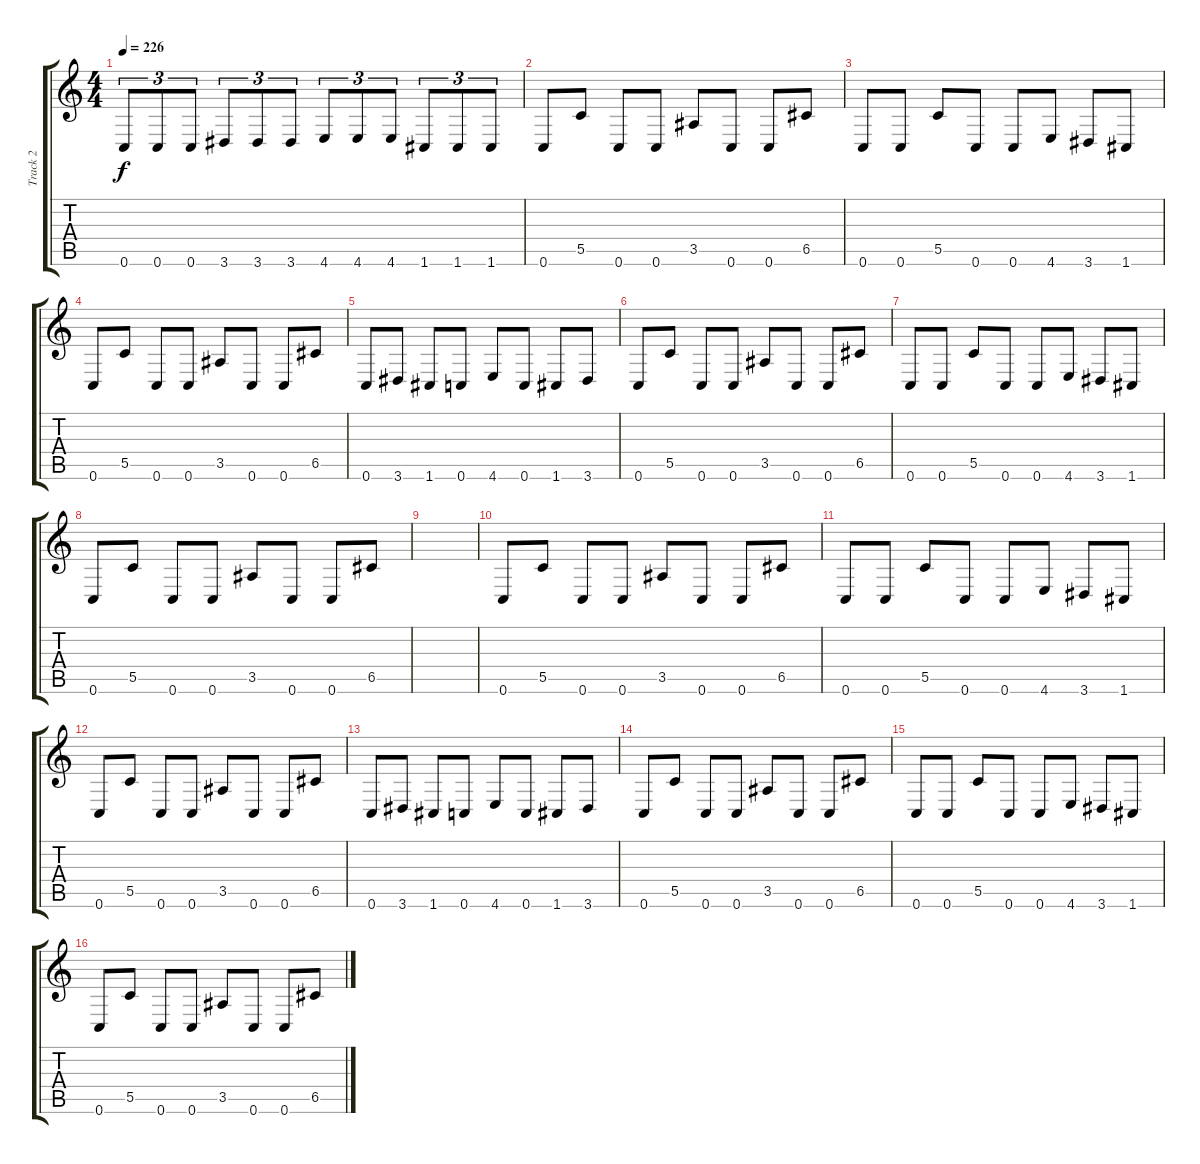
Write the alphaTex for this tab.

\track ("Track 2" "Track 2") {instrument overdrivenguitar}
\staff {score tabs}
\tuning (D4 A3 F3 C3 G2 C2) {hide}
\ts (4 4)
\tempo 226
\clef g2
\ks c
0.6.8{tu (3 2) dy f instrument overdrivenguitar} 0.6.8{tu (3 2)} 0.6.8{tu (3 2)} 3.6.8{tu (3 2)} 3.6.8{tu (3 2)} 3.6.8{tu (3 2)} 4.6.8{tu (3 2)} 4.6.8{tu (3 2)} 4.6.8{tu (3 2)} 1.6.8{tu (3 2)} 1.6.8{tu (3 2)} 1.6.8{tu (3 2)} |
0.6.8 5.5.8 0.6.8 0.6.8 3.5.8 0.6.8 0.6.8 6.5.8 |
0.6.8 0.6.8 5.5.8 0.6.8 0.6.8 4.6.8 3.6.8 1.6.8 |
0.6.8 5.5.8 0.6.8 0.6.8 3.5.8 0.6.8 0.6.8 6.5.8 |
0.6.8 3.6.8 1.6.8 0.6.8 4.6.8 0.6.8 1.6.8 3.6.8 |
0.6.8 5.5.8 0.6.8 0.6.8 3.5.8 0.6.8 0.6.8 6.5.8 |
0.6.8 0.6.8 5.5.8 0.6.8 0.6.8 4.6.8 3.6.8 1.6.8 |
0.6.8 5.5.8 0.6.8 0.6.8 3.5.8 0.6.8 0.6.8 6.5.8 |
|
0.6.8 5.5.8 0.6.8 0.6.8 3.5.8 0.6.8 0.6.8 6.5.8 |
0.6.8 0.6.8 5.5.8 0.6.8 0.6.8 4.6.8 3.6.8 1.6.8 |
0.6.8 5.5.8 0.6.8 0.6.8 3.5.8 0.6.8 0.6.8 6.5.8 |
0.6.8 3.6.8 1.6.8 0.6.8 4.6.8 0.6.8 1.6.8 3.6.8 |
0.6.8 5.5.8 0.6.8 0.6.8 3.5.8 0.6.8 0.6.8 6.5.8 |
0.6.8 0.6.8 5.5.8 0.6.8 0.6.8 4.6.8 3.6.8 1.6.8 |
0.6.8 5.5.8 0.6.8 0.6.8 3.5.8 0.6.8 0.6.8 6.5.8
